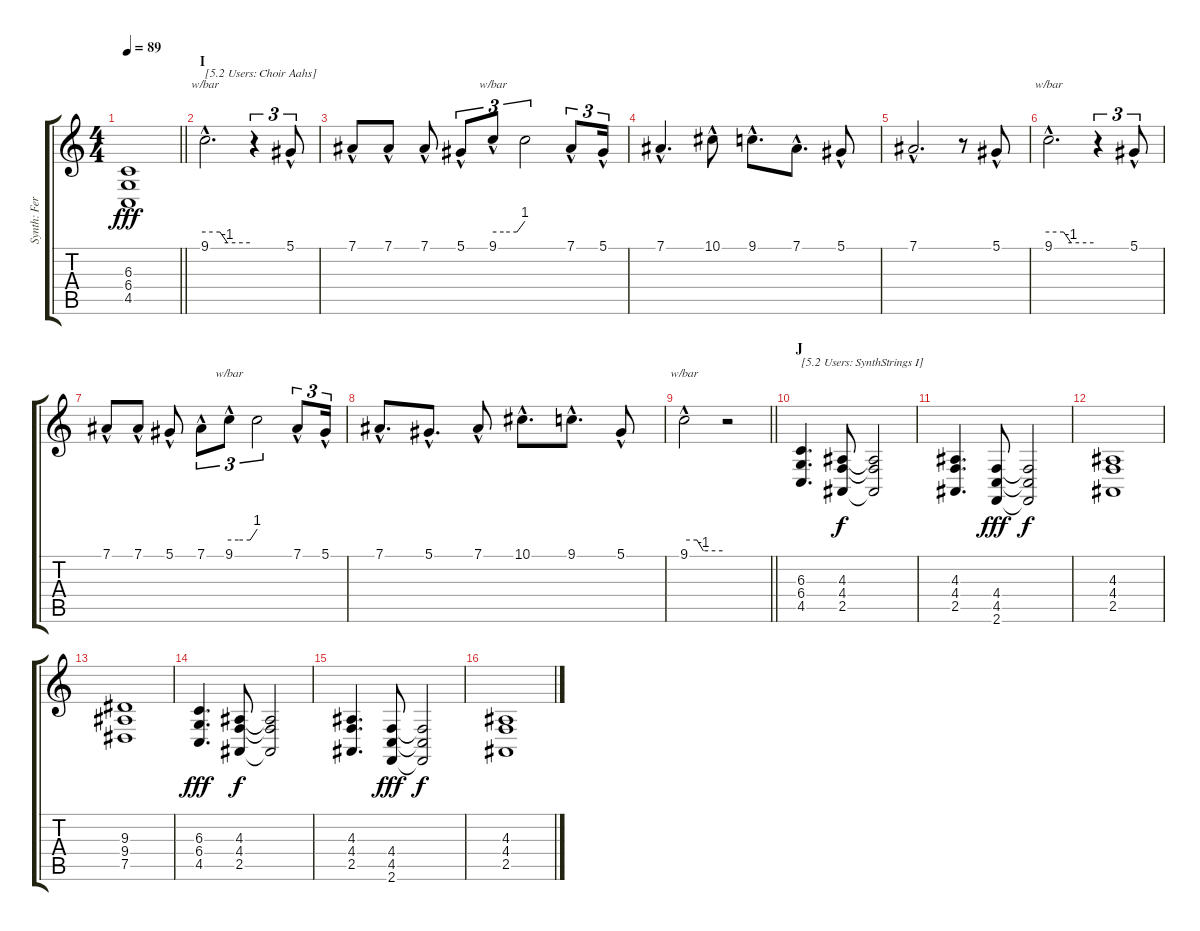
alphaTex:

\track ("Synth: Ferdy" "Synth: Fer") {instrument choiraahs}
\staff {score tabs}
\tuning (Eb4 Bb3 Gb3 Db3 Ab2 Eb2) {hide}
\ts (4 4)
\tempo 89
\clef g2
\barLineRight lightlight
\ks c
(6.3{t} 6.4{t} 4.5{t}).1{dy fff} |
\section ("" "I")
9.1{hac}.2{d tbe (custom default 0 0 20 0 30 -4 60 -4) txt "[5.2 Users: Choir Aahs]" volume 11 instrument choiraahs} r.4{tu (3 2)} 5.1{hac}.8{tu (3 2)} |
7.1{hac}.8 7.1{hac}.8 7.1{hac}.8 5.1{hac}.8{tu (3 2)} 9.1{hac}.8{tu (3 2) tbe (custom default 0 0 20 0 45 0 60 4)} 9.1{t}.2{tu (3 2)} 7.1{hac}.8{tu (3 2)} 5.1{hac}.16{tu (3 2)} |
7.1{hac}.4{d} 10.1{hac}.8 9.1{hac}.8{d} 7.1{hac}.8{d} 5.1{hac}.8 |
7.1{hac}.2{d} r.8 5.1{hac}.8 |
9.1{hac}.2{d tbe (custom default 0 0 20 0 30 -4 60 -4)} r.4{tu (3 2)} 5.1{hac}.8{tu (3 2)} |
7.1{hac}.8 7.1{hac}.8 5.1{hac}.8 7.1{hac}.8{tu (3 2)} 9.1{hac}.8{tu (3 2) tbe (custom default 0 0 20 0 45 0 60 4)} 9.1{t}.2{tu (3 2)} 7.1{hac}.8{tu (3 2)} 5.1{hac}.16{tu (3 2)} |
7.1{hac}.8{d} 5.1{hac}.8{d} 7.1{hac}.8 10.1{hac}.8{d} 9.1{hac}.8{d} 5.1{hac}.8 |
\barLineRight lightlight
9.1{hac}.2{tbe (custom default 0 0 20 0 30 -4 60 -4)} r.2 |
\section ("" "J")
(6.3 6.4 4.5).4{d txt "[5.2 Users: SynthStrings I]" volume 10 instrument synthstrings1} (4.3 4.4 2.5).8{dy f} (4.3{t} 4.4{t} 2.5{t}).2 |
(4.3 4.4 2.5).4{d} (4.4 4.5 2.6).8{dy fff} (4.4{t} 4.5{t} 2.6{t}).2{dy f} |
(4.3 4.4 2.5).1 |
(9.3 9.4 7.5).1 |
(6.3 6.4 4.5).4{d dy fff} (4.3 4.4 2.5).8{dy f} (4.3{t} 4.4{t} 2.5{t}).2 |
(4.3 4.4 2.5).4{d} (4.4 4.5 2.6).8{dy fff} (4.4{t} 4.5{t} 2.6{t}).2{dy f} |
(4.3 4.4 2.5).1
